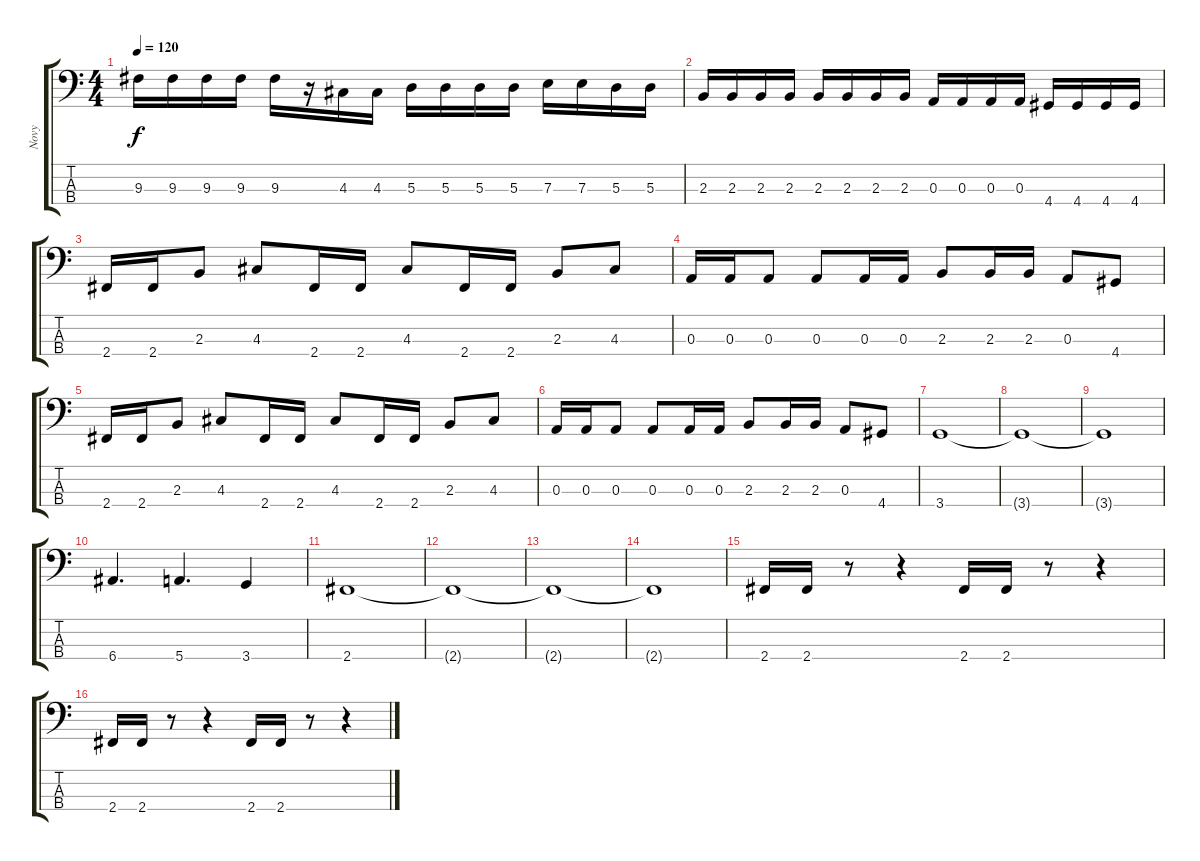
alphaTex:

\track ("Novy" "Novy") {mute instrument electricbasspick}
\staff {score tabs}
\tuning (G2 D2 A1 E1) {hide}
\ts (4 4)
\tempo 120
\clef f4
\ks c
9.3.16{dy f} 9.3.16 9.3.16 9.3.16 9.3.16 r.16 4.3.16 4.3.16 5.3.16 5.3.16 5.3.16 5.3.16 7.3.16 7.3.16 5.3.16 5.3.16 |
2.3.16 2.3.16 2.3.16 2.3.16 2.3.16 2.3.16 2.3.16 2.3.16 0.3.16 0.3.16 0.3.16 0.3.16 4.4.16 4.4.16 4.4.16 4.4.16 |
2.4.16 2.4.16 2.3.8 4.3.8 2.4.16 2.4.16 4.3.8 2.4.16 2.4.16 2.3.8 4.3.8 |
0.3.16 0.3.16 0.3.8 0.3.8 0.3.16 0.3.16 2.3.8 2.3.16 2.3.16 0.3.8 4.4.8 |
2.4.16 2.4.16 2.3.8 4.3.8 2.4.16 2.4.16 4.3.8 2.4.16 2.4.16 2.3.8 4.3.8 |
0.3.16 0.3.16 0.3.8 0.3.8 0.3.16 0.3.16 2.3.8 2.3.16 2.3.16 0.3.8 4.4.8 |
3.4.1 |
3.4{t}.1 |
3.4{t}.1 |
6.4.4{d} 5.4.4{d} 3.4.4 |
2.4.1 |
2.4{t}.1 |
2.4{t}.1 |
2.4{t}.1 |
2.4.16 2.4.16 r.8 r.4 2.4.16 2.4.16 r.8 r.4 |
2.4.16 2.4.16 r.8 r.4 2.4.16 2.4.16 r.8 r.4
